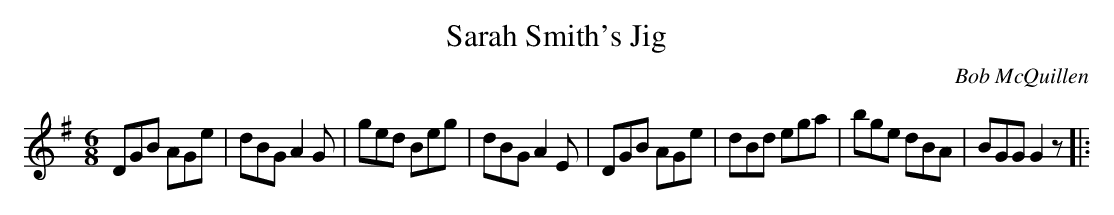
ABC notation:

X:1
T:Sarah Smith's Jig
C:Bob McQuillen
M:6/8
L:1/8
K:G
DGB AGe |\dBG A2 G |\ged Beg |\dBG A2 E |\
DGB AGe |\dBd ega |\bge dBA |\BGG G2 z |:
